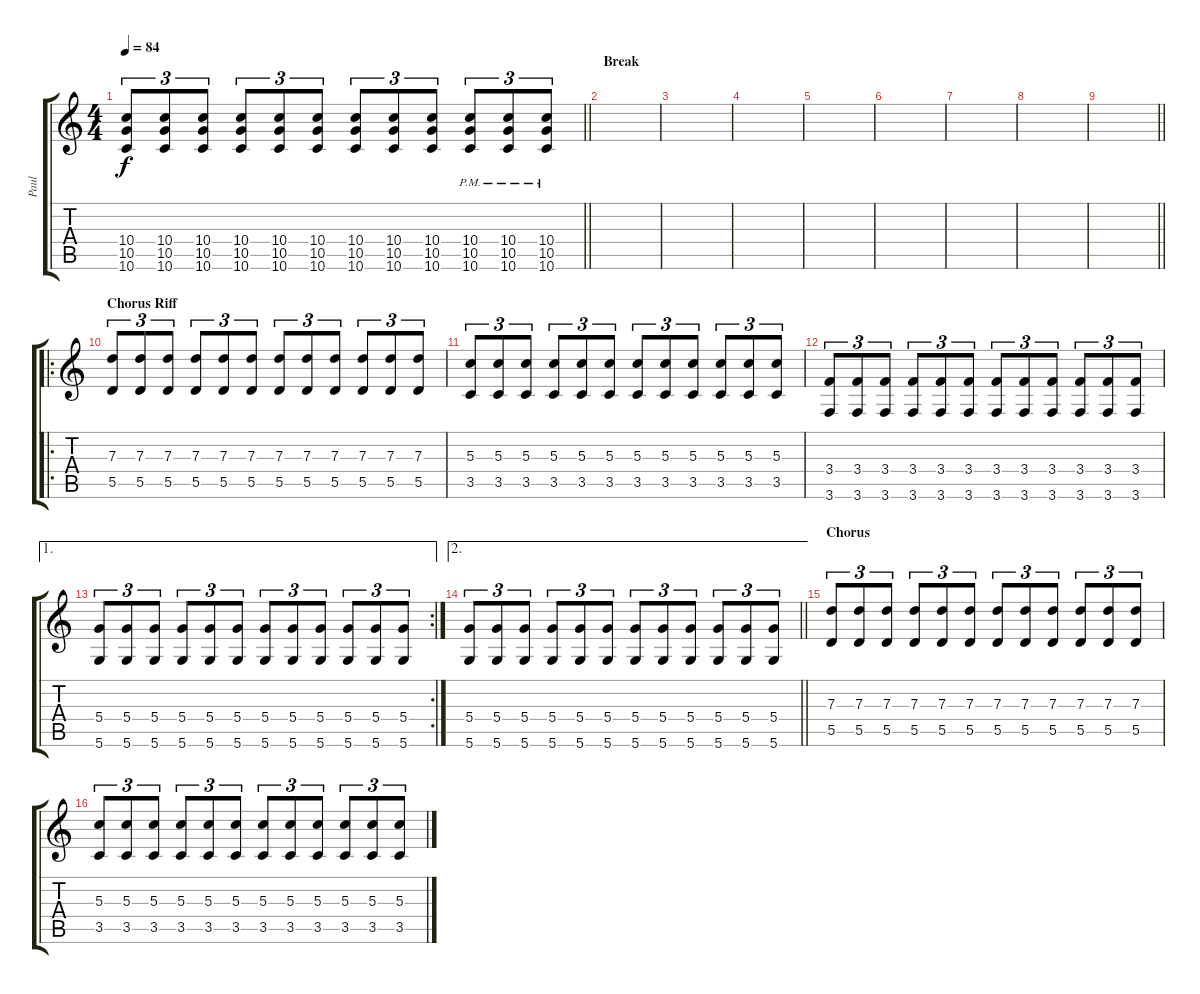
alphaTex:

\track ("Paul" "Paul") {instrument distortionguitar}
\staff {score tabs}
\tuning (E4 B3 G3 D3 A2 D2) {hide}
\ts (4 4)
\tempo 84
\clef g2
\barLineRight lightlight
\ks c
(10.4 10.5 10.6).8{tu (3 2) dy f} (10.4 10.5 10.6).8{tu (3 2)} (10.4 10.5 10.6).8{tu (3 2)} (10.4 10.5 10.6).8{tu (3 2)} (10.4 10.5 10.6).8{tu (3 2)} (10.4 10.5 10.6).8{tu (3 2)} (10.4 10.5 10.6).8{tu (3 2)} (10.4 10.5 10.6).8{tu (3 2)} (10.4 10.5 10.6).8{tu (3 2)} (10.4{pm} 10.5{pm} 10.6{pm}).8{tu (3 2)} (10.4{pm} 10.5{pm} 10.6{pm}).8{tu (3 2)} (10.4{pm} 10.5{pm} 10.6{pm}).8{tu (3 2)} |
\section ("" "Break")
|
|
|
|
|
|
|
\barLineRight lightlight
|
\ro
\section ("" "Chorus Riff")
(7.3 5.5).8{tu (3 2)} (7.3 5.5).8{tu (3 2)} (7.3 5.5).8{tu (3 2)} (7.3 5.5).8{tu (3 2)} (7.3 5.5).8{tu (3 2)} (7.3 5.5).8{tu (3 2)} (7.3 5.5).8{tu (3 2)} (7.3 5.5).8{tu (3 2)} (7.3 5.5).8{tu (3 2)} (7.3 5.5).8{tu (3 2)} (7.3 5.5).8{tu (3 2)} (7.3 5.5).8{tu (3 2)} |
(5.3 3.5).8{tu (3 2)} (5.3 3.5).8{tu (3 2)} (5.3 3.5).8{tu (3 2)} (5.3 3.5).8{tu (3 2)} (5.3 3.5).8{tu (3 2)} (5.3 3.5).8{tu (3 2)} (5.3 3.5).8{tu (3 2)} (5.3 3.5).8{tu (3 2)} (5.3 3.5).8{tu (3 2)} (5.3 3.5).8{tu (3 2)} (5.3 3.5).8{tu (3 2)} (5.3 3.5).8{tu (3 2)} |
(3.4 3.6).8{tu (3 2)} (3.4 3.6).8{tu (3 2)} (3.4 3.6).8{tu (3 2)} (3.4 3.6).8{tu (3 2)} (3.4 3.6).8{tu (3 2)} (3.4 3.6).8{tu (3 2)} (3.4 3.6).8{tu (3 2)} (3.4 3.6).8{tu (3 2)} (3.4 3.6).8{tu (3 2)} (3.4 3.6).8{tu (3 2)} (3.4 3.6).8{tu (3 2)} (3.4 3.6).8{tu (3 2)} |
\ae 1
\rc 2
(5.4 5.6).8{tu (3 2)} (5.4 5.6).8{tu (3 2)} (5.4 5.6).8{tu (3 2)} (5.4 5.6).8{tu (3 2)} (5.4 5.6).8{tu (3 2)} (5.4 5.6).8{tu (3 2)} (5.4 5.6).8{tu (3 2)} (5.4 5.6).8{tu (3 2)} (5.4 5.6).8{tu (3 2)} (5.4 5.6).8{tu (3 2)} (5.4 5.6).8{tu (3 2)} (5.4 5.6).8{tu (3 2)} |
\ae 2
\barLineRight lightlight
(5.4 5.6).8{tu (3 2)} (5.4 5.6).8{tu (3 2)} (5.4 5.6).8{tu (3 2)} (5.4 5.6).8{tu (3 2)} (5.4 5.6).8{tu (3 2)} (5.4 5.6).8{tu (3 2)} (5.4 5.6).8{tu (3 2)} (5.4 5.6).8{tu (3 2)} (5.4 5.6).8{tu (3 2)} (5.4 5.6).8{tu (3 2)} (5.4 5.6).8{tu (3 2)} (5.4 5.6).8{tu (3 2)} |
\section ("" "Chorus")
(7.3 5.5).8{tu (3 2)} (7.3 5.5).8{tu (3 2)} (7.3 5.5).8{tu (3 2)} (7.3 5.5).8{tu (3 2)} (7.3 5.5).8{tu (3 2)} (7.3 5.5).8{tu (3 2)} (7.3 5.5).8{tu (3 2)} (7.3 5.5).8{tu (3 2)} (7.3 5.5).8{tu (3 2)} (7.3 5.5).8{tu (3 2)} (7.3 5.5).8{tu (3 2)} (7.3 5.5).8{tu (3 2)} |
(5.3 3.5).8{tu (3 2)} (5.3 3.5).8{tu (3 2)} (5.3 3.5).8{tu (3 2)} (5.3 3.5).8{tu (3 2)} (5.3 3.5).8{tu (3 2)} (5.3 3.5).8{tu (3 2)} (5.3 3.5).8{tu (3 2)} (5.3 3.5).8{tu (3 2)} (5.3 3.5).8{tu (3 2)} (5.3 3.5).8{tu (3 2)} (5.3 3.5).8{tu (3 2)} (5.3 3.5).8{tu (3 2)}
